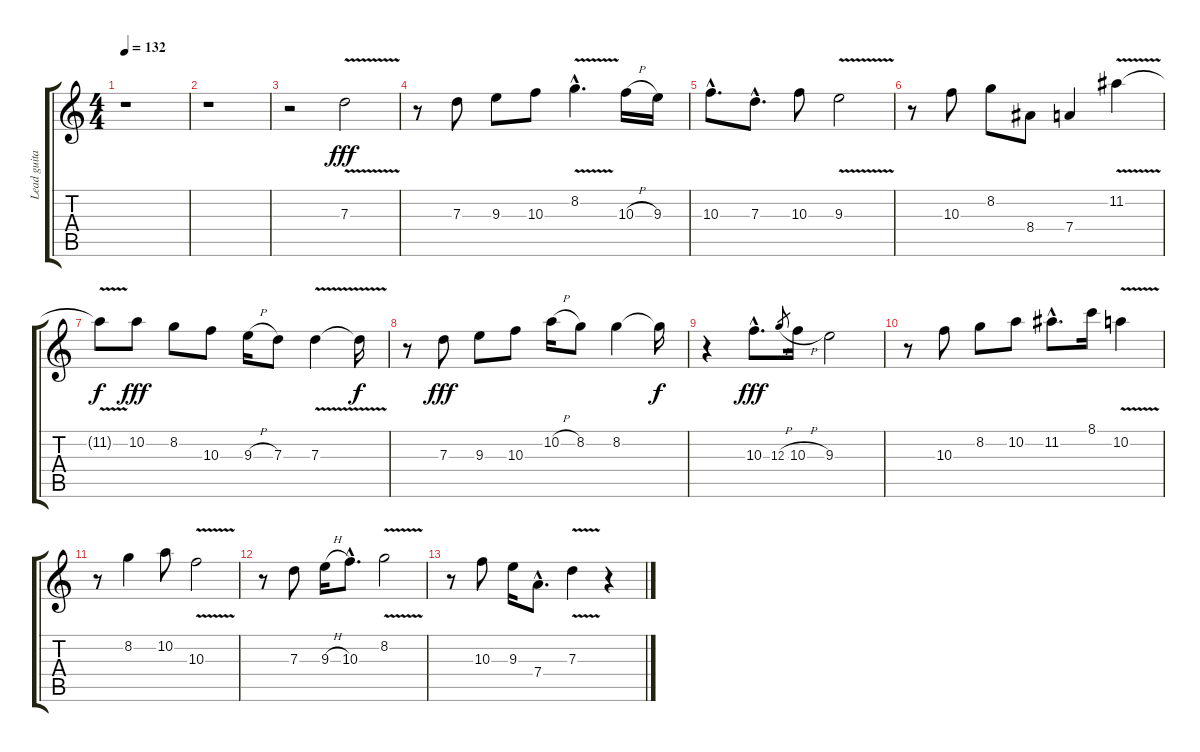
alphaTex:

\track ("Lead guitar" "Lead guita") {instrument overdrivenguitar}
\staff {score tabs}
\tuning (E4 B3 G3 D3 A2 E2) {hide}
\ts (4 4)
\tempo 132
\clef g2
\ks c
r.1{dy f} |
r.1 |
r.2 7.3{v}.2{dy fff} |
r.8 7.3.8 9.3.8 10.3.8 8.2{v hac}.4{d} 10.3{h}.16 9.3.16 |
10.3{hac}.8{d} 7.3{hac}.8{d} 10.3.8 9.3{v}.2 |
r.8 10.3.8 8.2.8 8.4.8 7.4.4 11.2{v}.4 |
11.2{t}.8{dy f} 10.2.8{dy fff} 8.2.8 10.3.8 9.3{h}.16 7.3.8 7.3{v}.4 7.3{t}.16{dy f} |
r.8 7.3.8{dy fff} 9.3.8 10.3.8 10.2{h}.16 8.2.8 8.2.4 8.2{t}.16{dy f} |
r.4 10.3{hac}.8{d dy fff} 12.3{h}.8{gr} 10.3{h}.16 9.3.2 |
r.8 10.3.8 8.2.8 10.2.8 11.2{hac}.8{d} 8.1.16 10.2{v}.4 |
r.8 8.2.4 10.2.8 10.3{v}.2 |
r.8 7.3.8 9.3{h}.16 10.3{hac}.8{d} 8.2{v}.2 |
r.8 10.3.8 9.3.16 7.4{hac}.8{d} 7.3{v}.4 r.4
